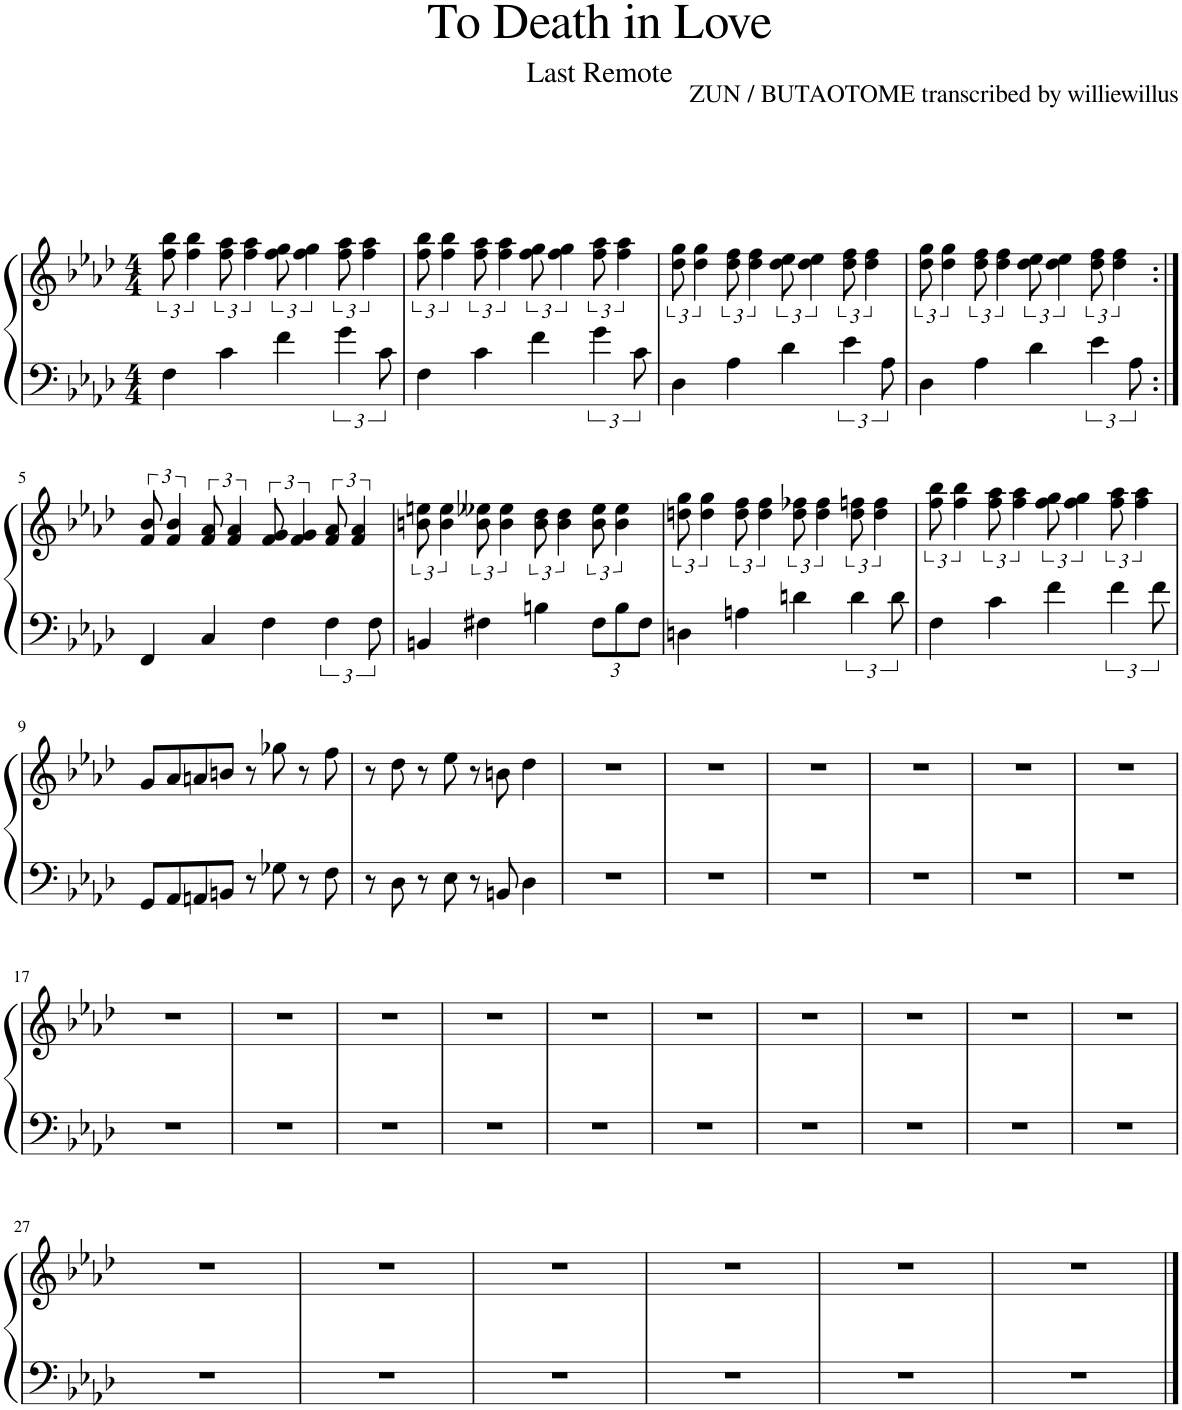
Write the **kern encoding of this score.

**kern	**kern
*part1	*part1
*staff2	*staff1
*I"Piano	*
*I'Pno.	*
*clefF4	*clefG2
*k[b-e-a-d-]	*k[b-e-a-d-]
*M4/4	*M4/4
=1	=1
4F\	12ff\ 12bb-\
.	6ff\ 6bb-\
4c\	12ff\ 12aa-\
.	6ff\ 6aa-\
4f\	12ff\ 12gg\
.	6ff\ 6gg\
6g\	12ff\ 12aa-\
.	6ff\ 6aa-\
12c\	.
=2	=2
4F\	12ff\ 12bb-\
.	6ff\ 6bb-\
4c\	12ff\ 12aa-\
.	6ff\ 6aa-\
4f\	12ff\ 12gg\
.	6ff\ 6gg\
6g\	12ff\ 12aa-\
.	6ff\ 6aa-\
12c\	.
=3	=3
4D-\	12dd-\ 12gg\
.	6dd-\ 6gg\
4A-\	12dd-\ 12ff\
.	6dd-\ 6ff\
4d-\	12dd-\ 12ee-\
.	6dd-\ 6ee-\
6e-\	12dd-\ 12ff\
.	6dd-\ 6ff\
12A-\	.
=4	=4
4D-\	12dd-\ 12gg\
.	6dd-\ 6gg\
4A-\	12dd-\ 12ff\
.	6dd-\ 6ff\
4d-\	12dd-\ 12ee-\
.	6dd-\ 6ee-\
6e-\	12dd-\ 12ff\
.	6dd-\ 6ff\
12A-\	.
!!LO:LB:g=z
=5:|!	=5:|!
4FF/	12f/ 12b-/
.	6f/ 6b-/
4C/	12f/ 12a-/
.	6f/ 6a-/
4F\	12f/ 12g/
.	6f/ 6g/
6F\	12f/ 12a-/
.	6f/ 6a-/
12F\	.
=6	=6
4BBn/	12bn\ 12een\
.	6b\ 6ee\
4F#X\	12b\ 12ee--X\
.	6b\ 6ee--\
4Bn\	12b\ 12dd-\
.	6b\ 6dd-\
*Xbrackettup	*
12F#\L	12b\ 12ee--\
12B\	6b\ 6ee--\
12F#\J	.
=7	=7
4Dn\	12ddn\ 12gg\
.	6dd\ 6gg\
4An\	12dd\ 12ff\
.	6dd\ 6ff\
4dn\	12dd\ 12ff-X\
.	6dd\ 6ff-\
*brackettup	*
6d\	12dd\ 12ffn\
.	6dd\ 6ff\
12d\	.
=8	=8
4F\	12ff\ 12bb-\
.	6ff\ 6bb-\
4c\	12ff\ 12aa-\
.	6ff\ 6aa-\
4f\	12ff\ 12gg\
.	6ff\ 6gg\
6f\	12ff\ 12aa-\
.	6ff\ 6aa-\
12f\	.
!!LO:LB:g=z
=9	=9
8GG/L	8g/L
8AA-/	8a-/
8AAn/	8an/
8BBn/J	8bn/J
8r	8r
8G-X\	8gg-X\
8r	8r
8F\	8ff\
=10	=10
8r	8r
8D-\	8dd-\
8r	8r
8E-\	8ee-\
8r	8r
8BBn/	8bn\
4D-\	4dd-\
=11	=11
1r	1r
=12	=12
1r	1r
=13	=13
1r	1r
=14	=14
1r	1r
=15	=15
1r	1r
=16	=16
1r	1r
!!LO:LB:g=z
=17	=17
1r	1r
=18	=18
1r	1r
=19	=19
1r	1r
=20	=20
1r	1r
=21	=21
1r	1r
=22	=22
1r	1r
=23	=23
1r	1r
=24	=24
1r	1r
=25	=25
1r	1r
=26	=26
1r	1r
!!LO:LB:g=z
=27	=27
1r	1r
=28	=28
1r	1r
=29	=29
1r	1r
=30	=30
1r	1r
=31	=31
1r	1r
=32	=32
1r	1r
==	==
*-	*-
